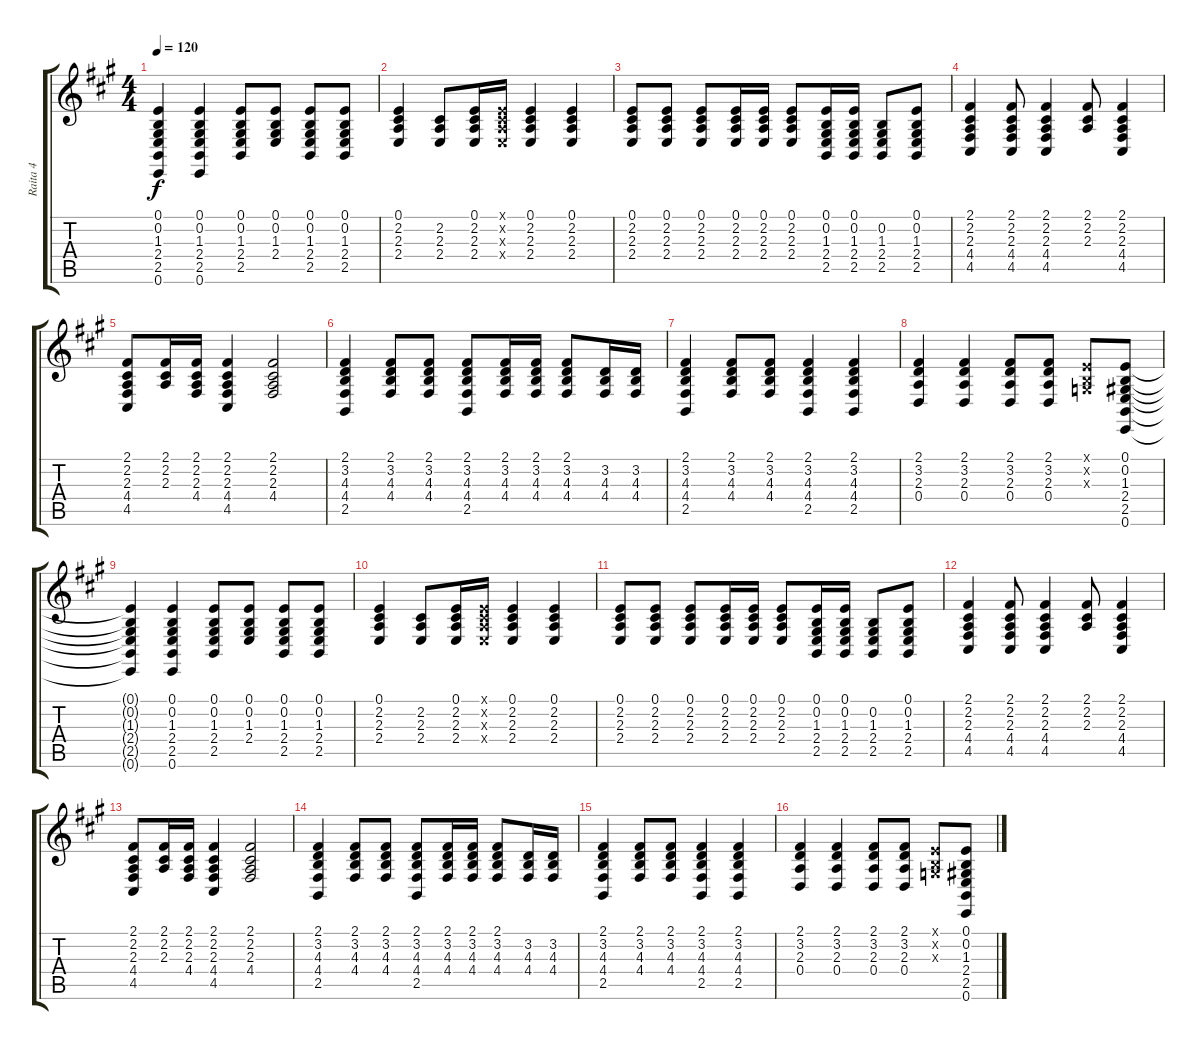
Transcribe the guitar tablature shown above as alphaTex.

\track ("Raita 4" "Raita 4") {instrument koto}
\staff {score tabs}
\tuning (E4 B3 G3 D3 A2 E2) {hide}
\ts (4 4)
\tempo 120
\clef g2
\ks f#minor
(0.1{t} 0.2{t} 1.3{t} 2.4{t} 2.5{t} 0.6{t}).4{dy f} (0.1 0.2 1.3 2.4 2.5 0.6).4 (0.1 0.2 1.3 2.4 2.5).8 (0.1 0.2 1.3 2.4).8 (0.1 0.2 1.3 2.4 2.5).8 (0.1 0.2 1.3 2.4 2.5).8 |
(0.1 2.2 2.3 2.4).4 (2.2 2.3 2.4).8 (0.1 2.2 2.3 2.4).16 (0.1{x} 2.2{x} 2.3{x} 2.4{x}).16 (0.1 2.2 2.3 2.4).4 (0.1 2.2 2.3 2.4).4 |
(0.1 2.2 2.3 2.4).8 (0.1 2.2 2.3 2.4).8 (0.1 2.2 2.3 2.4).8 (0.1 2.2 2.3 2.4).16 (0.1 2.2 2.3 2.4).16 (0.1 2.2 2.3 2.4).8 (0.1 0.2 1.3 2.4 2.5).16 (0.1 0.2 1.3 2.4 2.5).16 (0.2 1.3 2.4 2.5).8 (0.1 0.2 1.3 2.4 2.5).8 |
(2.1 2.2 2.3 4.4 4.5).4 (2.1 2.2 2.3 4.4 4.5).8 (2.1 2.2 2.3 4.4 4.5).4 (2.1 2.2 2.3).8 (2.1 2.2 2.3 4.4 4.5).4 |
(2.1 2.2 2.3 4.4 4.5).8 (2.1 2.2 2.3).16 (2.1 2.2 2.3 4.4).16 (2.1 2.2 2.3 4.4 4.5).4 (2.1 2.2 2.3 4.4).2 |
(2.1 3.2 4.3 4.4 2.5).4 (2.1 3.2 4.3 4.4).8 (2.1 3.2 4.3 4.4).8 (2.1 3.2 4.3 4.4 2.5).8 (2.1 3.2 4.3 4.4).16 (2.1 3.2 4.3 4.4).16 (2.1 3.2 4.3 4.4).8 (3.2 4.3 4.4).16 (3.2 4.3 4.4).16 |
(2.1 3.2 4.3 4.4 2.5).4 (2.1 3.2 4.3 4.4).8 (2.1 3.2 4.3 4.4).8 (2.1 3.2 4.3 4.4 2.5).4 (2.1 3.2 4.3 4.4 2.5).4 |
(2.1 3.2 2.3 0.4).4 (2.1 3.2 2.3 0.4).4 (2.1 3.2 2.3 0.4).8 (2.1 3.2 2.3 0.4).8 (0.1{x} 0.2{x} 0.3{x}).8 (0.1 0.2 1.3 2.4 2.5 0.6).8 |
(0.1{t} 0.2{t} 1.3{t} 2.4{t} 2.5{t} 0.6{t}).4 (0.1 0.2 1.3 2.4 2.5 0.6).4 (0.1 0.2 1.3 2.4 2.5).8 (0.1 0.2 1.3 2.4).8 (0.1 0.2 1.3 2.4 2.5).8 (0.1 0.2 1.3 2.4 2.5).8 |
(0.1 2.2 2.3 2.4).4 (2.2 2.3 2.4).8 (0.1 2.2 2.3 2.4).16 (0.1{x} 2.2{x} 2.3{x} 2.4{x}).16 (0.1 2.2 2.3 2.4).4 (0.1 2.2 2.3 2.4).4 |
(0.1 2.2 2.3 2.4).8 (0.1 2.2 2.3 2.4).8 (0.1 2.2 2.3 2.4).8 (0.1 2.2 2.3 2.4).16 (0.1 2.2 2.3 2.4).16 (0.1 2.2 2.3 2.4).8 (0.1 0.2 1.3 2.4 2.5).16 (0.1 0.2 1.3 2.4 2.5).16 (0.2 1.3 2.4 2.5).8 (0.1 0.2 1.3 2.4 2.5).8 |
(2.1 2.2 2.3 4.4 4.5).4 (2.1 2.2 2.3 4.4 4.5).8 (2.1 2.2 2.3 4.4 4.5).4 (2.1 2.2 2.3).8 (2.1 2.2 2.3 4.4 4.5).4 |
(2.1 2.2 2.3 4.4 4.5).8 (2.1 2.2 2.3).16 (2.1 2.2 2.3 4.4).16 (2.1 2.2 2.3 4.4 4.5).4 (2.1 2.2 2.3 4.4).2 |
(2.1 3.2 4.3 4.4 2.5).4 (2.1 3.2 4.3 4.4).8 (2.1 3.2 4.3 4.4).8 (2.1 3.2 4.3 4.4 2.5).8 (2.1 3.2 4.3 4.4).16 (2.1 3.2 4.3 4.4).16 (2.1 3.2 4.3 4.4).8 (3.2 4.3 4.4).16 (3.2 4.3 4.4).16 |
(2.1 3.2 4.3 4.4 2.5).4 (2.1 3.2 4.3 4.4).8 (2.1 3.2 4.3 4.4).8 (2.1 3.2 4.3 4.4 2.5).4 (2.1 3.2 4.3 4.4 2.5).4 |
(2.1 3.2 2.3 0.4).4 (2.1 3.2 2.3 0.4).4 (2.1 3.2 2.3 0.4).8 (2.1 3.2 2.3 0.4).8 (0.1{x} 0.2{x} 0.3{x}).8 (0.1 0.2 1.3 2.4 2.5 0.6).8
